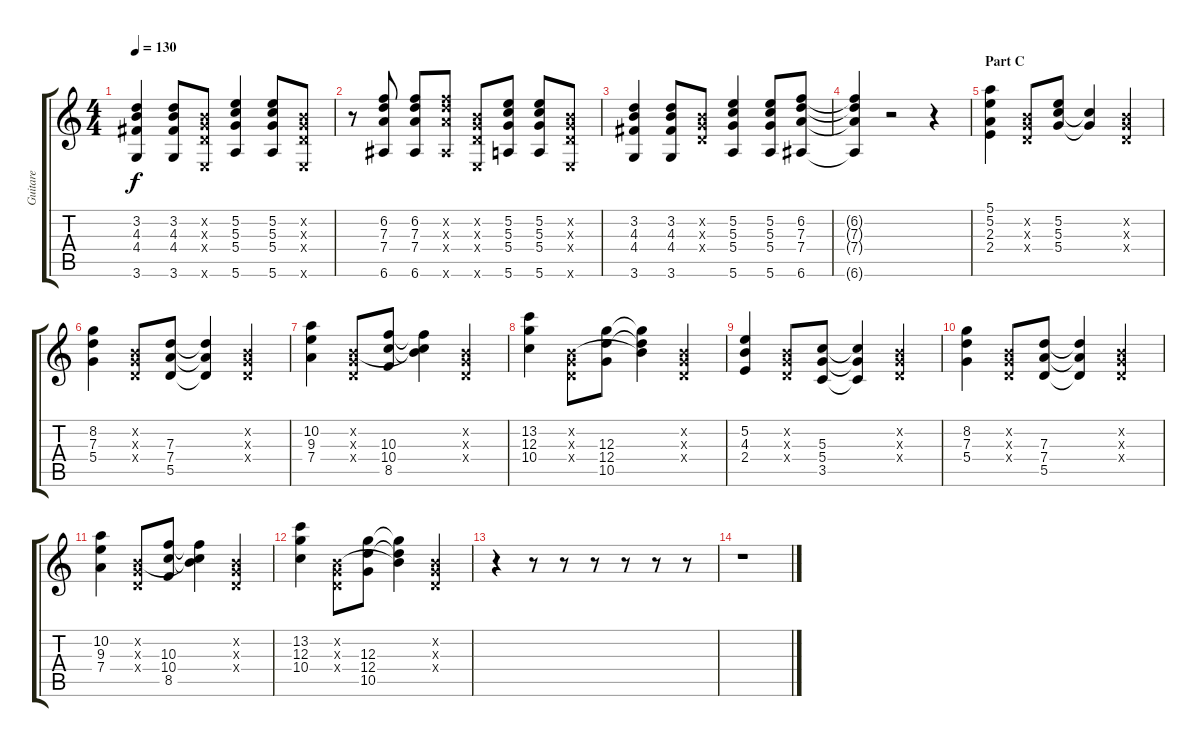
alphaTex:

\track ("Guitare" "Guitare") {instrument electricguitarclean}
\staff {score tabs}
\tuning (E4 B3 G3 D3 A2 E2) {hide}
\ts (4 4)
\tempo 130
\clef g2
\ks c
(3.2 4.3 4.4 3.6).4{dy f} (3.2 4.3 4.4 3.6).8 (0.2{x} 0.3{x} 0.4{x} 0.6{x}).8 (5.2 5.3 5.4 5.6).4 (5.2 5.3 5.4 5.6).8 (0.2{x} 0.3{x} 0.4{x} 0.6{x}).8 |
r.8 (6.2 7.3 7.4 6.6).8 (6.2 7.3 7.4 6.6).8 (6.2{x} 7.3{x} 7.4{x} 6.6{x}).8 (0.2{x} 0.3{x} 0.4{x} 0.6{x}).8 (5.2 5.3 5.4 5.6).8 (5.2 5.3 5.4 5.6).8 (0.2{x} 0.3{x} 0.4{x} 0.6{x}).8 |
(3.2 4.3 4.4 3.6).4 (3.2 4.3 4.4 3.6).8 (0.2{x} 0.3{x} 0.4{x}).8 (5.2 5.3 5.4 5.6).4 (5.2 5.3 5.4 5.6).8 (6.2 7.3 7.4 6.6).8 |
(6.2{t} 7.3{t} 7.4{t} 6.6{t}).4 r.2 r.4 |
\section ("" "Part C")
(5.1 5.2 2.3 2.4).4 (0.2{x} 0.3{x} 0.4{x}).8 (5.2 5.3 5.4).8 (5.3{t} 5.4{t}).4 (0.2{x} 0.3{x} 0.4{x}).4 |
(8.2 7.3 5.4).4 (0.2{x} 0.3{x} 0.4{x}).8 (7.3 7.4 5.5).8 (7.3{t} 7.4{t} 5.5{t}).4 (0.2{x} 0.3{x} 0.4{x}).4 |
(10.2 9.3 7.4).4 (0.2{x} 0.3{x} 0.4{x}).8 (10.3 10.4 8.5).8 (0.2{t} 10.3{t} 10.4{t}).4 (0.2{x} 0.3{x} 0.4{x}).4 |
(13.2 12.3 10.4).4 (0.2{x} 0.3{x} 0.4{x}).8 (12.3 12.4 10.5).8 (0.2{t} 12.3{t} 12.4{t}).4 (0.2{x} 0.3{x} 0.4{x}).4 |
(5.2 4.3 2.4).4 (0.2{x} 0.3{x} 0.4{x}).8 (5.3 5.4 3.5).8 (5.3{t} 5.4{t} 3.5{t}).4 (0.2{x} 0.3{x} 0.4{x}).4 |
(8.2 7.3 5.4).4 (0.2{x} 0.3{x} 0.4{x}).8 (7.3 7.4 5.5).8 (7.3{t} 7.4{t} 5.5{t}).4 (0.2{x} 0.3{x} 0.4{x}).4 |
(10.2 9.3 7.4).4 (0.2{x} 0.3{x} 0.4{x}).8 (10.3 10.4 8.5).8 (0.2{t} 10.3{t} 10.4{t}).4 (0.2{x} 0.3{x} 0.4{x}).4 |
(13.2 12.3 10.4).4 (0.2{x} 0.3{x} 0.4{x}).8 (12.3 12.4 10.5).8 (0.2{t} 12.3{t} 12.4{t}).4 (0.2{x} 0.3{x} 0.4{x}).4 |
r.4 r.8 r.8 r.8 r.8 r.8 r.8 |
r.1
